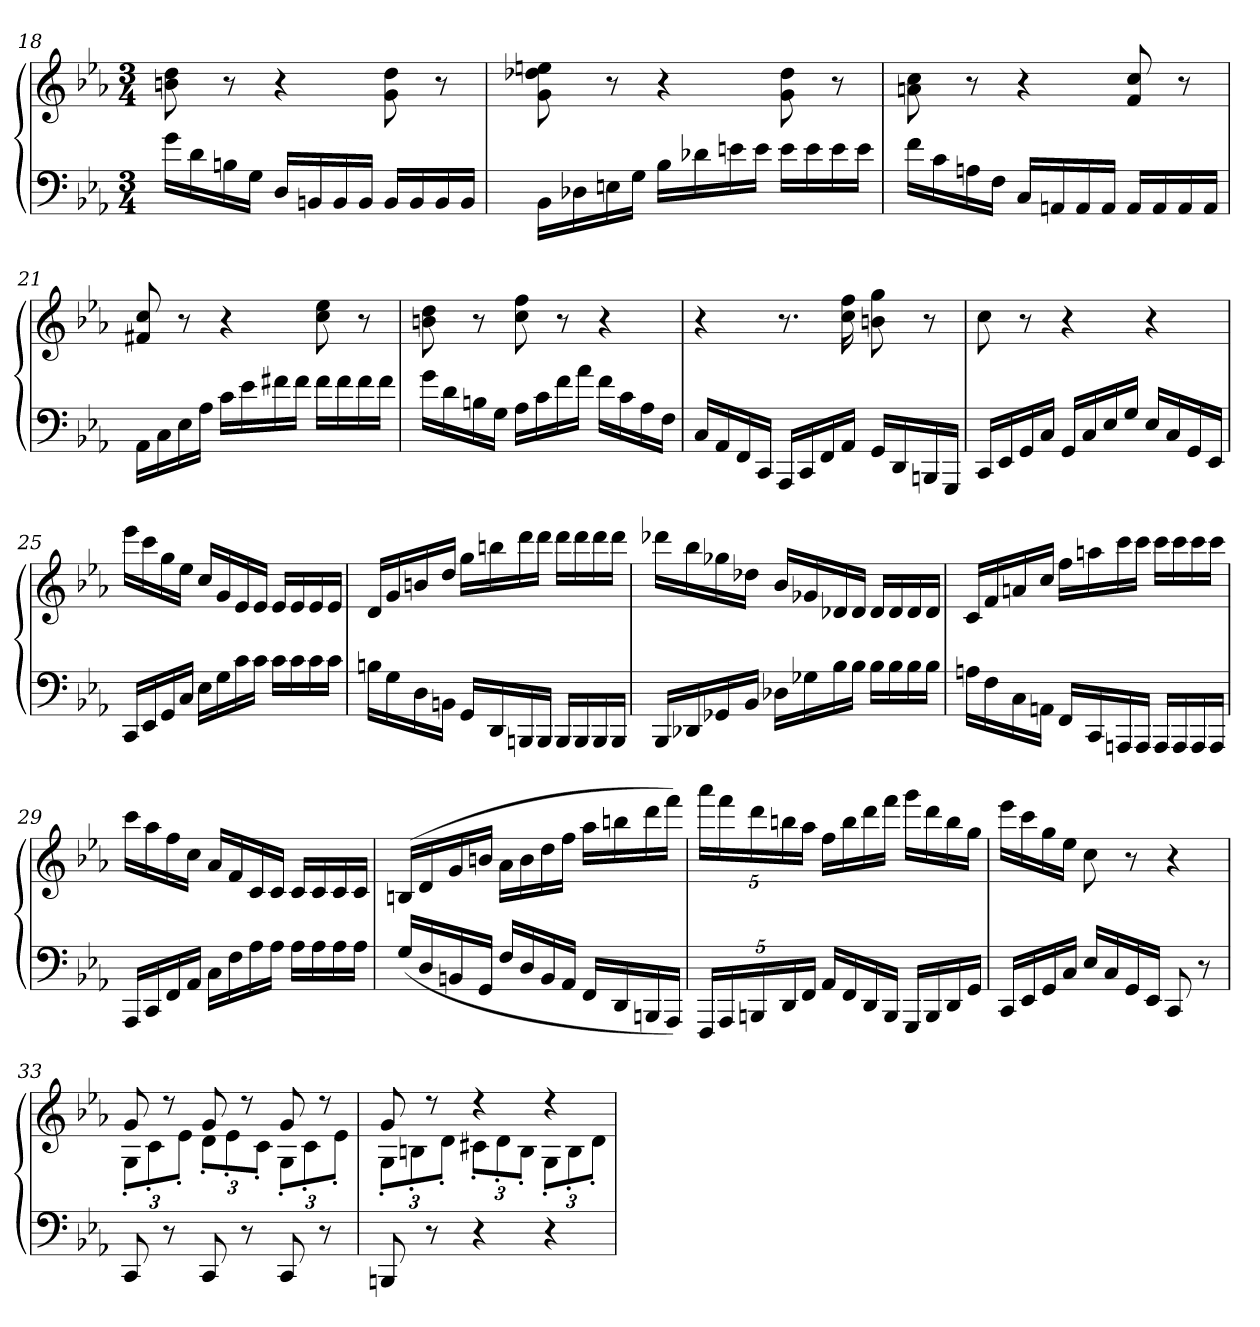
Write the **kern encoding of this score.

**kern	**kern
*part1	*part1
*staff2	*staff1
*clefF4	*clefG2
*k[b-e-a-]	*k[b-e-a-]
*c:	*c:
*M3/4	*M3/4
=18	=18
16gLL	8bn 8dd
16d	.
16Bn	8r
16GJJ	.
16DLL	4r
16BBn	.
16BB	.
16BBJJ	.
16BBLL	8g 8dd
16BB	.
16BB	8r
16BBJJ	.
=19	=19
16BB-LL	8g 8dd-X 8een
16D-X	.
16En	8r
16GJJ	.
16B-LL	4r
16d-X	.
16en	.
16eJJ	.
16eLL	8g 8dd-
16e	.
16e	8r
16eJJ	.
=20	=20
16fLL	8an 8cc
16c	.
16An	8r
16FJJ	.
16CLL	4r
16AAn	.
16AA	.
16AAJJ	.
16AALL	8f 8cc
16AA	.
16AA	8r
16AAJJ	.
=21	=21
16AA-LL	8f#X 8cc
16C	.
16E-	8r
16A-JJ	.
16cLL	4r
16e-	.
16f#X	.
16f#JJ	.
16f#LL	8cc 8ee-
16f#	.
16f#	8r
16f#JJ	.
=22	=22
16gLL	8bn 8dd
16d	.
16Bn	8r
16GJJ	.
16A-LL	8cc 8ff
16c	.
16f	8r
16a-JJ	.
16fLL	4r
16c	.
16A-	.
16FJJ	.
=23	=23
16CLL	4r
16AA-	.
16FF	.
16CCJJ	.
16AAA-LL	8.r
16CC	.
16FF	.
16AA-JJ	16cc 16ff
16GGLL	8bn 8gg
16DD	.
16BBBn	8r
16GGGJJ	.
=24	=24
16CCLL	8cc
16EE-	.
16GG	8r
16CJJ	.
16GGLL	4r
16C	.
16E-	.
16GJJ	.
16E-LL	4r
16C	.
16GG	.
16EE-JJ	.
=25	=25
16CCLL	16eee-LL
16EE-	16ccc
16GG	16gg
16CJJ	16ee-JJ
16E-LL	16ccLL
16G	16g
16c	16e-
16cJJ	16e-JJ
16cLL	16e-LL
16c	16e-
16c	16e-
16cJJ	16e-JJ
=26	=26
16BnLL	16dLL
16G	16g
16D	16bn
16BBnJJ	16ddJJ
16GGLL	16ggLL
16DD	16bbn
16BBBn	16ddd
16BBBJJ	16dddJJ
16BBBLL	16dddLL
16BBB	16ddd
16BBB	16ddd
16BBBJJ	16dddJJ
=27	=27
16BBB-LL	16ddd-XLL
16DD-X	16bb-
16GG-X	16gg-X
16BB-JJ	16dd-XJJ
16D-XLL	16b-LL
16G-X	16g-X
16B-	16d-X
16B-JJ	16d-JJ
16B-LL	16d-LL
16B-	16d-
16B-	16d-
16B-JJ	16d-JJ
=28	=28
16AnLL	16cLL
16F	16f
16C	16an
16AAnJJ	16ccJJ
16FFLL	16ffLL
16CC	16aan
16AAAn	16ccc
16AAAJJ	16cccJJ
16AAALL	16cccLL
16AAA	16ccc
16AAA	16ccc
16AAAJJ	16cccJJ
=29	=29
16AAA-LL	16cccLL
16CC	16aa-
16FF	16ff
16AA-JJ	16ccJJ
16CLL	16a-LL
16F	16f
16A-	16c
16A-JJ	16cJJ
16A-LL	16cLL
16A-	16c
16A-	16c
16A-JJ	16cJJ
=30	=30
(16GLL	(16BnLL
16D	16d
16BBn	16g
16GGJJ	16bnJJ
16FLL	16a-LL
16D	16b
16BB	16dd
16AA-JJ	16ffJJ
16FFLL	16aa-LL
16DD	16bbn
16BBBn	16ddd
16AAA-JJ)	16fffJJ)
=31	=31
20FFFLL	20aaa-LL
20AAA-	20fff
20BBBn	20ddd
20DD	20bbn
20FFJJ	20aa-JJ
16AA-LL	16ffLL
16FF	16bb
16DD	16ddd
16BBBJJ	16fffJJ
16GGGLL	16gggLL
16BBB	16ddd
16DD	16bb
16GGJJ	16ggJJ
=32	=32
16CCLL	16eee-LL
16EE-	16ccc
16GG	16gg
16CJJ	16ee-JJ
16E-LL	8cc
16C	.
16GG	8r
16EE-JJ	.
8CC	4r
8r	.
=33	=33
*	*^
8CC	8g	12G'L
.	.	12c'
8r	8r	.
.	.	12e-'J
8CC	8g	12d'L
.	.	12e-'
8r	8r	.
.	.	12c'J
8CC	8g	12G'L
.	.	12c'
8r	8r	.
.	.	12e-'J
=34	=34	=34
8BBBn	8g	12G'L
.	.	12Bn'
8r	8r	.
.	.	12d'J
4r	4r	12c#X'L
.	.	12d'
.	.	12B'J
4r	4r	12G'L
.	.	12B'
.	.	12d'J
*	*v	*v
=	=
*-	*-
